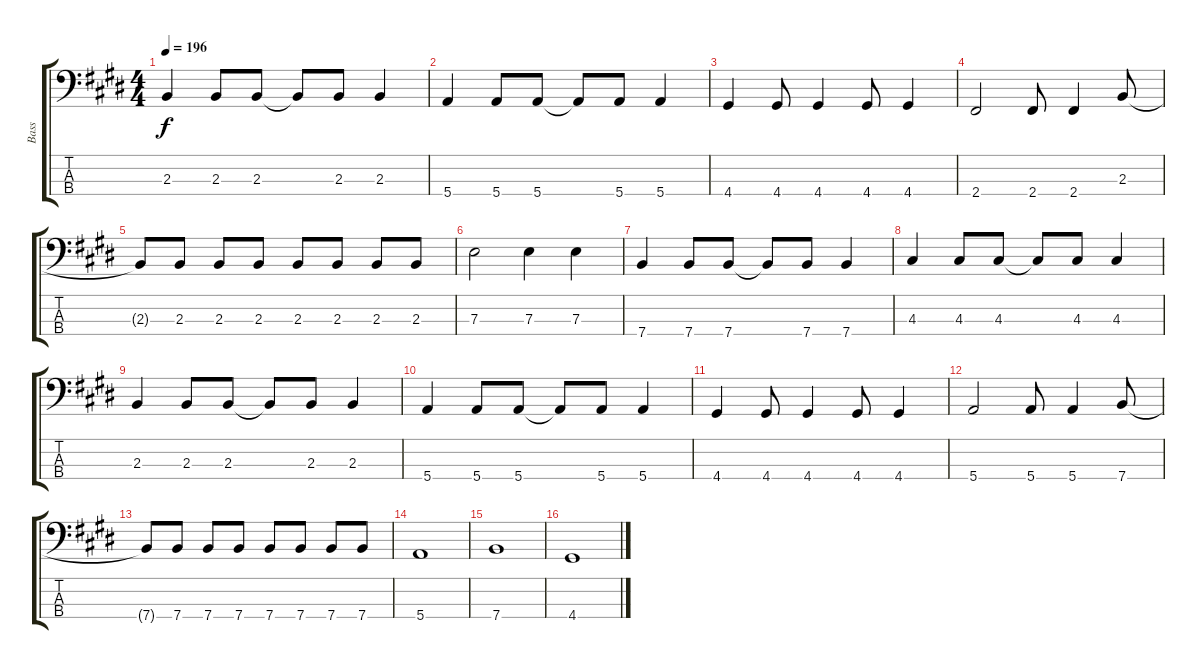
\track ("Bass" "Bass") {instrument electricbassfinger}
\staff {score tabs}
\tuning (G2 D2 A1 E1) {hide}
\ts (4 4)
\tempo 196
\clef f4
\ks c#minor
2.3.4{dy f} 2.3.8 2.3.8 2.3{t}.8 2.3.8 2.3.4 |
\ks e
5.4.4 5.4.8 5.4.8 5.4{t}.8 5.4.8 5.4.4 |
\ks c#minor
4.4.4 4.4.8 4.4.4 4.4.8 4.4.4 |
2.4.2 2.4.8 2.4.4 2.3.8 |
2.3{t}.8 2.3.8 2.3.8 2.3.8 2.3.8 2.3.8 2.3.8 2.3.8 |
\ks e
7.3.2 7.3.4 7.3.4 |
\ks c#minor
7.4.4 7.4.8 7.4.8 7.4{t}.8 7.4.8 7.4.4 |
4.3.4 4.3.8 4.3.8 4.3{t}.8 4.3.8 4.3.4 |
2.3.4 2.3.8 2.3.8 2.3{t}.8 2.3.8 2.3.4 |
\ks e
5.4.4 5.4.8 5.4.8 5.4{t}.8 5.4.8 5.4.4 |
\ks c#minor
4.4.4 4.4.8 4.4.4 4.4.8 4.4.4 |
5.4.2 5.4.8 5.4.4 7.4.8 |
7.4{t}.8 7.4.8 7.4.8 7.4.8 7.4.8 7.4.8 7.4.8 7.4.8 |
5.4.1 |
7.4.1 |
4.4.1
